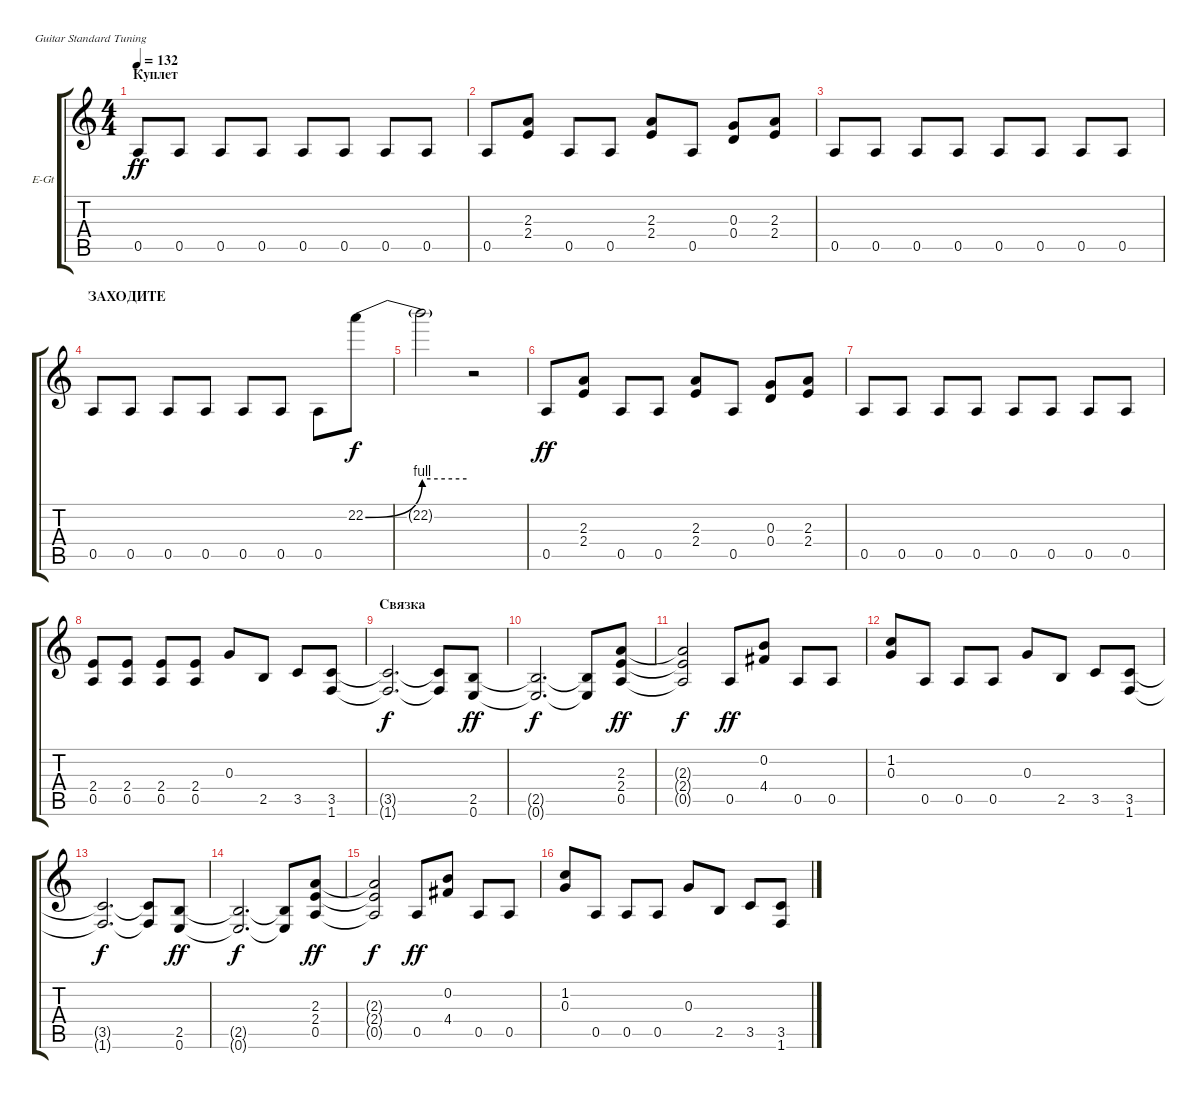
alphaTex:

\bracketExtendMode groupsimilarinstruments
\firstSystemTrackNameOrientation horizontal
\otherSystemsTrackNameOrientation horizontal
\track ("Владимир Холстинин" "E-Gt") {instrument overdrivenguitar}
\staff {score tabs}
\tuning (E4 B3 G3 D3 A2 E2)
\ts (4 4)
\section ("" "Куплет")
\tempo 132
\clef g2
\scale
0.333333
\ks c
0.5.8{dy ff} 0.5.8 0.5.8 0.5.8 0.5.8 0.5.8 0.5.8 0.5.8 |
\scale
0.333333 0.5.8 (2.3 2.4).8 0.5.8 0.5.8 (2.3 2.4).8 0.5.8 (0.3 0.4).8 (2.3 2.4).8 |
\scale
0.333333 0.5.8 0.5.8 0.5.8 0.5.8 0.5.8 0.5.8 0.5.8 0.5.8 |
\section ("" "ЗАХОДИТЕ")
\scale
0.333333 0.5.8 0.5.8 0.5.8 0.5.8 0.5.8 0.5.8 0.5.8 22.2{be (bend 0 0 60 4)}.8{dy f} |
\scale
0.333333 22.2{be (hold 0 4 60 4) t}.2 r.2 |
\scale
0.333333 0.5.8{dy ff} (2.3 2.4).8 0.5.8 0.5.8 (2.3 2.4).8 0.5.8 (0.3 0.4).8 (2.3 2.4).8 |
\scale
0.333333 0.5.8 0.5.8 0.5.8 0.5.8 0.5.8 0.5.8 0.5.8 0.5.8 |
\scale
0.333333 (2.4 0.5).8 (2.4 0.5).8 (2.4 0.5).8 (2.4 0.5).8 0.3.8 2.5.8 3.5.8 (3.5 1.6).8 |
\section ("" "Связка")
\scale
0.333333 (3.5{t} 1.6{t}).2{d dy f} (3.5{t} 1.6{t}).8 (2.5 0.6).8{dy ff} |
\scale
0.333333 (2.5{t} 0.6{t}).2{d dy f} (2.5{t} 0.6{t}).8 (2.3 2.4 0.5).8{dy ff} |
\scale
0.333333 (2.3{t} 2.4{t} 0.5{t}).2{dy f} 0.5.8{dy ff} (0.2 4.4).8 0.5.8 0.5.8 |
\scale
0.333333 (1.2 0.3).8 0.5.8 0.5.8 0.5.8 0.3.8 2.5.8 3.5.8 (3.5 1.6).8 |
\scale
0.333333 (3.5{t} 1.6{t}).2{d dy f} (3.5{t} 1.6{t}).8 (2.5 0.6).8{dy ff} |
\scale
0.333333 (2.5{t} 0.6{t}).2{d dy f} (2.5{t} 0.6{t}).8 (2.3 2.4 0.5).8{dy ff} |
\scale
0.333333 (2.3{t} 2.4{t} 0.5{t}).2{dy f} 0.5.8{dy ff} (0.2 4.4).8 0.5.8 0.5.8 |
\scale
0.333333 (1.2 0.3).8 0.5.8 0.5.8 0.5.8 0.3.8 2.5.8 3.5.8 (3.5 1.6).8
